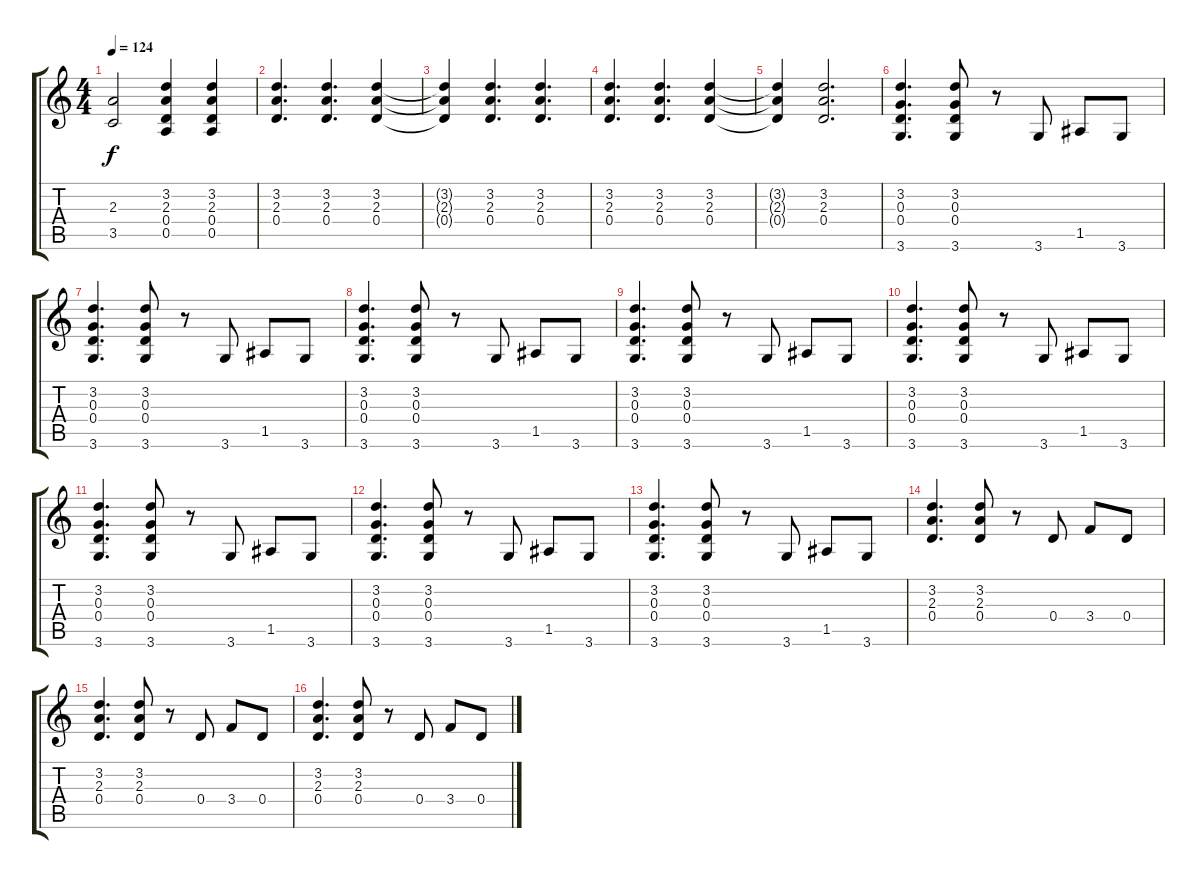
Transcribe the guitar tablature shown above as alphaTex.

\track "" {instrument overdrivenguitar}
\staff {score tabs}
\tuning (E4 B3 G3 D3 A2 E2) {hide}
\ts (4 4)
\tempo 124
\clef g2
\ks c
(2.3 3.5).2{dy f} (3.2 2.3 0.4 0.5).4 (3.2 2.3 0.4 0.5).4 |
(3.2 2.3 0.4).4{d} (3.2 2.3 0.4).4{d} (3.2 2.3 0.4).4 |
(3.2{t} 2.3{t} 0.4{t}).4 (3.2 2.3 0.4).4{d} (3.2 2.3 0.4).4{d} |
(3.2 2.3 0.4).4{d} (3.2 2.3 0.4).4{d} (3.2 2.3 0.4).4 |
(3.2{t} 2.3{t} 0.4{t}).4 (3.2 2.3 0.4).2{d} |
(3.2 0.3 0.4 3.6).4{d} (3.2 0.3 0.4 3.6).8 r.8 3.6.8 1.5.8 3.6.8 |
(3.2 0.3 0.4 3.6).4{d} (3.2 0.3 0.4 3.6).8 r.8 3.6.8 1.5.8 3.6.8 |
(3.2 0.3 0.4 3.6).4{d} (3.2 0.3 0.4 3.6).8 r.8 3.6.8 1.5.8 3.6.8 |
(3.2 0.3 0.4 3.6).4{d} (3.2 0.3 0.4 3.6).8 r.8 3.6.8 1.5.8 3.6.8 |
(3.2 0.3 0.4 3.6).4{d} (3.2 0.3 0.4 3.6).8 r.8 3.6.8 1.5.8 3.6.8 |
(3.2 0.3 0.4 3.6).4{d} (3.2 0.3 0.4 3.6).8 r.8 3.6.8 1.5.8 3.6.8 |
(3.2 0.3 0.4 3.6).4{d} (3.2 0.3 0.4 3.6).8 r.8 3.6.8 1.5.8 3.6.8 |
(3.2 0.3 0.4 3.6).4{d} (3.2 0.3 0.4 3.6).8 r.8 3.6.8 1.5.8 3.6.8 |
(3.2 2.3 0.4).4{d} (3.2 2.3 0.4).8 r.8 0.4.8 3.4.8 0.4.8 |
(3.2 2.3 0.4).4{d} (3.2 2.3 0.4).8 r.8 0.4.8 3.4.8 0.4.8 |
(3.2 2.3 0.4).4{d} (3.2 2.3 0.4).8 r.8 0.4.8 3.4.8 0.4.8
